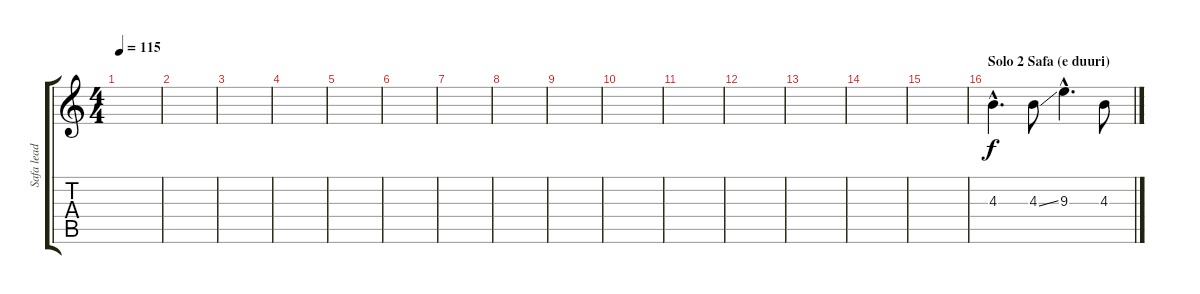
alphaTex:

\track ("Safa lead" "Safa lead") {instrument distortionguitar}
\staff {score tabs}
\tuning (E4 B3 G3 D3 A2 E2) {hide}
\ts (4 4)
\tempo 115
\clef g2
\ks c
|
|
|
|
|
|
|
|
|
|
|
|
|
|
|
\section ("" "Solo 2 Safa (e duuri)")
4.3{hac}.4{d} 4.3{ss}.8 9.3{hac}.4{d} 4.3.8
